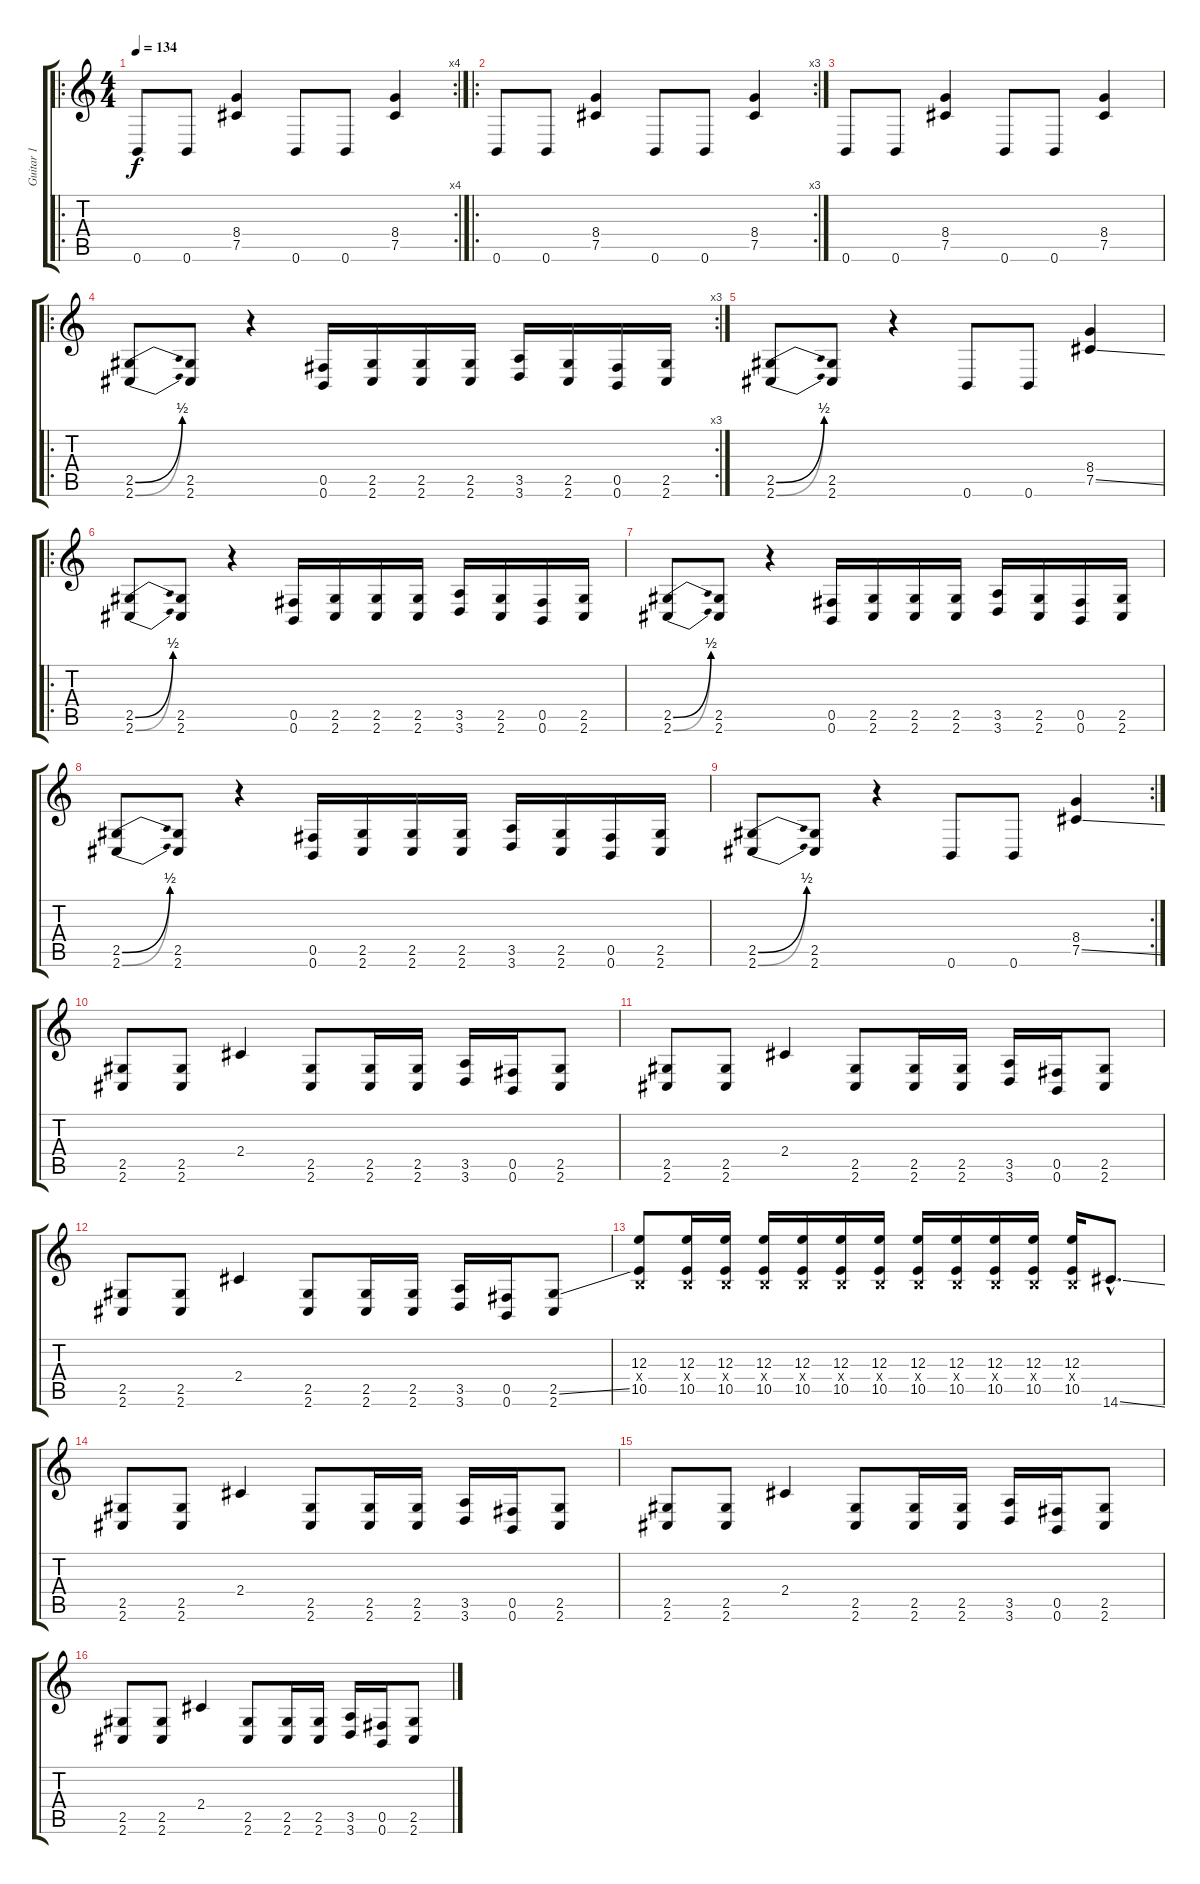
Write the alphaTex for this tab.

\track ("Guitar 1 " "Guitar 1 ") {instrument overdrivenguitar}
\staff {score tabs}
\tuning (Db4 Ab3 E3 B2 Gb2 B1) {hide}
\ro
\rc 4
\ts (4 4)
\tempo 134
\clef g2
\ks c
0.6.8{dy f instrument overdrivenguitar} 0.6.8 (8.4 7.5).4 0.6.8 0.6.8 (8.4 7.5).4 |
\ro
\rc 3
0.6.8 0.6.8 (8.4 7.5).4 0.6.8 0.6.8 (8.4 7.5).4 |
0.6.8 0.6.8 (8.4 7.5).4 0.6.8 0.6.8 (8.4 7.5).4 |
\ro
\rc 3
(2.5{be (bend 0 0 60 2)} 2.6{be (bend 0 0 60 2)}).8 (2.5 2.6).8 r.4 (0.5 0.6).16 (2.5 2.6).16 (2.5 2.6).16 (2.5 2.6).16 (3.5 3.6).16 (2.5 2.6).16 (0.5 0.6).16 (2.5 2.6).16 |
(2.5{be (bend 0 0 60 2)} 2.6{be (bend 0 0 60 2)}).8 (2.5 2.6).8 r.4 0.6.8 0.6.8 (8.4 7.5{ss}).4 |
\ro
(2.5{be (bend 0 0 60 2)} 2.6{be (bend 0 0 60 2)}).8 (2.5 2.6).8 r.4 (0.5 0.6).16 (2.5 2.6).16 (2.5 2.6).16 (2.5 2.6).16 (3.5 3.6).16 (2.5 2.6).16 (0.5 0.6).16 (2.5 2.6).16 |
(2.5{be (bend 0 0 60 2)} 2.6{be (bend 0 0 60 2)}).8 (2.5 2.6).8 r.4 (0.5 0.6).16 (2.5 2.6).16 (2.5 2.6).16 (2.5 2.6).16 (3.5 3.6).16 (2.5 2.6).16 (0.5 0.6).16 (2.5 2.6).16 |
(2.5{be (bend 0 0 60 2)} 2.6{be (bend 0 0 60 2)}).8 (2.5 2.6).8 r.4 (0.5 0.6).16 (2.5 2.6).16 (2.5 2.6).16 (2.5 2.6).16 (3.5 3.6).16 (2.5 2.6).16 (0.5 0.6).16 (2.5 2.6).16 |
\rc 2
(2.5{be (bend 0 0 60 2)} 2.6{be (bend 0 0 60 2)}).8 (2.5 2.6).8 r.4 0.6.8 0.6.8 (8.4 7.5{ss}).4 |
(2.5 2.6).8 (2.5 2.6).8 2.4.4 (2.5 2.6).8 (2.5 2.6).16 (2.5 2.6).16 (3.5 3.6).16 (0.5 0.6).16 (2.5 2.6).8 |
(2.5 2.6).8 (2.5 2.6).8 2.4.4 (2.5 2.6).8 (2.5 2.6).16 (2.5 2.6).16 (3.5 3.6).16 (0.5 0.6).16 (2.5 2.6).8 |
(2.5 2.6).8 (2.5 2.6).8 2.4.4 (2.5 2.6).8 (2.5 2.6).16 (2.5 2.6).16 (3.5 3.6).16 (0.5 0.6).16 (2.5{ss} 2.6).8 |
(12.3 0.4{x} 10.5).8 (12.3 0.4{x} 10.5).16 (12.3 0.4{x} 10.5).16 (12.3 0.4{x} 10.5).16 (12.3 0.4{x} 10.5).16 (12.3 0.4{x} 10.5).16 (12.3 0.4{x} 10.5).16 (12.3 0.4{x} 10.5).16 (12.3 0.4{x} 10.5).16 (12.3 0.4{x} 10.5).16 (12.3 0.4{x} 10.5).16 (12.3 0.4{x} 10.5).16 14.6{ss hac}.8{d} |
(2.5 2.6).8 (2.5 2.6).8 2.4.4 (2.5 2.6).8 (2.5 2.6).16 (2.5 2.6).16 (3.5 3.6).16 (0.5 0.6).16 (2.5 2.6).8 |
(2.5 2.6).8 (2.5 2.6).8 2.4.4 (2.5 2.6).8 (2.5 2.6).16 (2.5 2.6).16 (3.5 3.6).16 (0.5 0.6).16 (2.5 2.6).8 |
(2.5 2.6).8 (2.5 2.6).8 2.4.4 (2.5 2.6).8 (2.5 2.6).16 (2.5 2.6).16 (3.5 3.6).16 (0.5 0.6).16 (2.5 2.6).8
